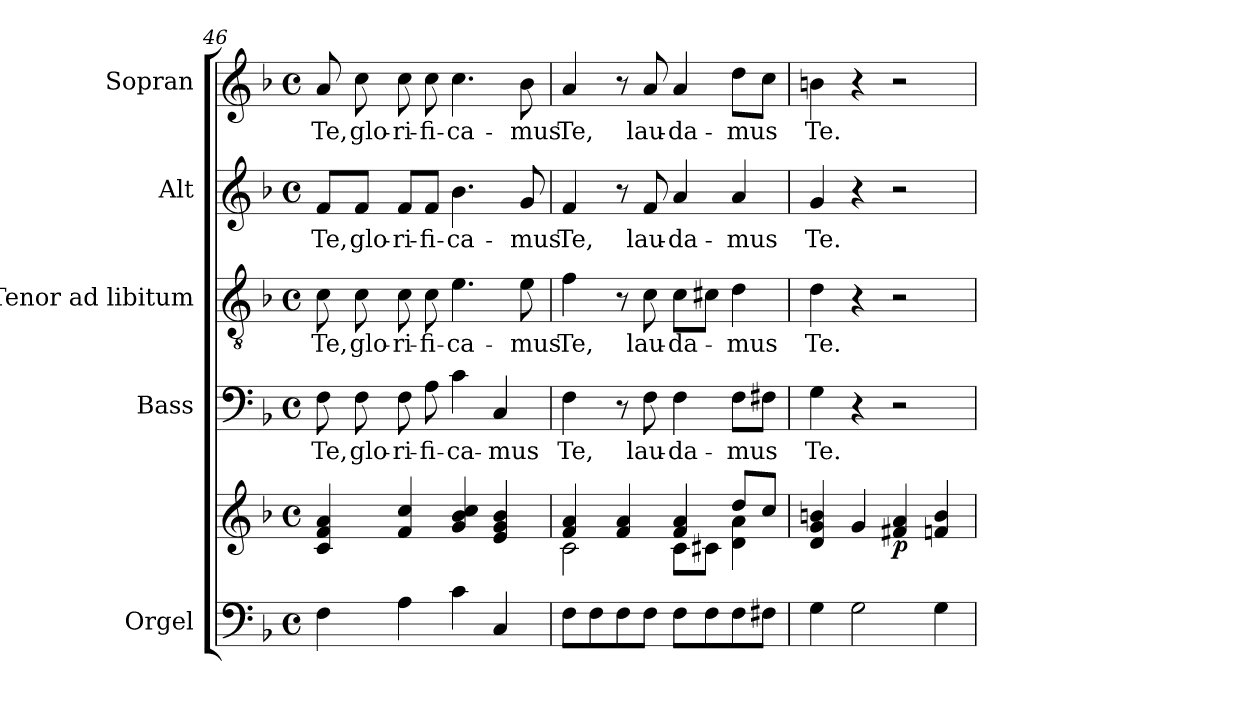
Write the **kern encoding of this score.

**kern	**kern	**dynam	**kern	**text	**kern	**text	**kern	**text	**kern	**text
*part5	*part5	*part5	*part4	*part4	*part3	*part3	*part2	*part2	*part1	*part1
*staff6	*staff5	*staff5/6	*staff4	*staff4	*staff3	*staff3	*staff2	*staff2	*staff1	*staff1
*I"Orgel	*	*	*I"Bass	*	*I"Tenor ad libitum	*	*I"Alt	*	*I"Sopran	*
*I'Org.	*	*	*I'B.	*	*I'T.	*	*I'A.	*	*I'S.	*
!!LO:LB:g=z
*clefF4	*clefG2	*	*clefF4	*	*clefGv2	*	*clefG2	*	*clefG2	*
*k[b-]	*k[b-]	*	*k[b-]	*	*k[b-]	*	*k[b-]	*	*k[b-]	*
*F:	*F:	*	*F:	*	*F:	*	*F:	*	*F:	*
*M4/4	*M4/4	*	*M4/4	*	*M4/4	*	*M4/4	*	*M4/4	*
*met(c)	*met(c)	*	*met(c)	*	*met(c)	*	*met(c)	*	*met(c)	*
=46	=46	=46	=46	=46	=46	=46	=46	=46	=46	=46
!	!	!	!	!LO:LY:b	!	!LO:LY:b	!	!LO:LY:b	!	!LO:LY:b
4F\	4c/ 4f/ 4a/	.	8F\	Te,	8c\	Te,	8f/L	Te,	8a/	Te,
!	!	!	!	!LO:LY:b	!	!LO:LY:b	!	!LO:LY:b	!	!LO:LY:b
.	.	.	8F\	glo-	8c\	glo-	8f/J	glo-	8cc\	glo-
!	!	!	!	!LO:LY:b	!	!LO:LY:b	!	!LO:LY:b	!	!LO:LY:b
4A\	4f/ 4cc/	.	8F\	-ri-	8c\	-ri-	8f/L	-ri-	8cc\	-ri-
!	!	!	!	!LO:LY:b	!	!LO:LY:b	!	!LO:LY:b	!	!LO:LY:b
.	.	.	8A\	-fi-	8c\	-fi-	8f/J	-fi-	8cc\	-fi-
!	!	!	!	!LO:LY:b	!	!LO:LY:b	!	!LO:LY:b	!	!LO:LY:b
4c\	4g/ 4b-/ 4cc/	.	4c\	-ca-	4.e\	-ca-	4.b-\	-ca-	4.cc\	-ca-
!	!	!	!	!LO:LY:b	!	!	!	!	!	!
4C/	4e/ 4g/ 4b-/	.	4C/	-mus	.	.	.	.	.	.
!	!	!	!	!	!	!LO:LY:b	!	!LO:LY:b	!	!LO:LY:b
.	.	.	.	.	8e\	-mus	8g/	-mus	8b-\	-mus
=47	=47	=47	=47	=47	=47	=47	=47	=47	=47	=47
*	*^	*	*	*	*	*	*	*	*	*
!	!	!	!	!	!LO:LY:b	!	!LO:LY:b	!	!LO:LY:b	!	!LO:LY:b
8F\L	4f/ 4a/	2c\	.	4F\	Te,	4f\	Te,	4f/	Te,	4a/	Te,
8F\	.	.	.	.	.	.	.	.	.	.	.
8F\	4f/ 4a/	.	.	8r	.	8r	.	8r	.	8r	.
!	!	!	!	!	!LO:LY:b	!	!LO:LY:b	!	!LO:LY:b	!	!LO:LY:b
8F\J	.	.	.	8F\	lau-	8c\	lau-	8f/	lau-	8a/	lau-
!	!	!	!	!	!LO:LY:b	!	!LO:LY:b	!	!LO:LY:b	!	!LO:LY:b
8F\L	4f/ 4a/	8c\L	.	4F\	-da-	8c\L	-da-	4a/	-da-	4a/	-da-
8F\	.	8c#X\J	.	.	.	8c#X\J	.	.	.	.	.
!	!	!	!	!	!LO:LY:b	!	!LO:LY:b	!	!LO:LY:b	!	!LO:LY:b
8F\	8dd/L	4d\ 4a\	.	8F\L	-mus	4d\	-mus	4a/	-mus	8dd\L	-mus
8F#X\J	8cc/J	.	.	8F#X\J	.	.	.	.	.	8cc\J	.
*	*v	*v	*	*	*	*	*	*	*	*	*
=48	=48	=48	=48	=48	=48	=48	=48	=48	=48	=48
!	!	!	!	!LO:LY:b	!	!LO:LY:b	!	!LO:LY:b	!	!LO:LY:b
4G\	4d/ 4g/ 4bn/	.	4G\	Te.	4d\	Te.	4g/	Te.	4bn\	Te.
2G\	4g/	.	4r	.	4r	.	4r	.	4r	.
!	!	!LO:DY:b	!	!	!	!	!	!	!	!
.	4f#X/ 4a/	p	2r	.	2r	.	2r	.	2r	.
4G\	4fn/ 4b/	.	.	.	.	.	.	.	.	.
=	=	=	=	=	=	=	=	=	=	=
*-	*-	*-	*-	*-	*-	*-	*-	*-	*-	*-
